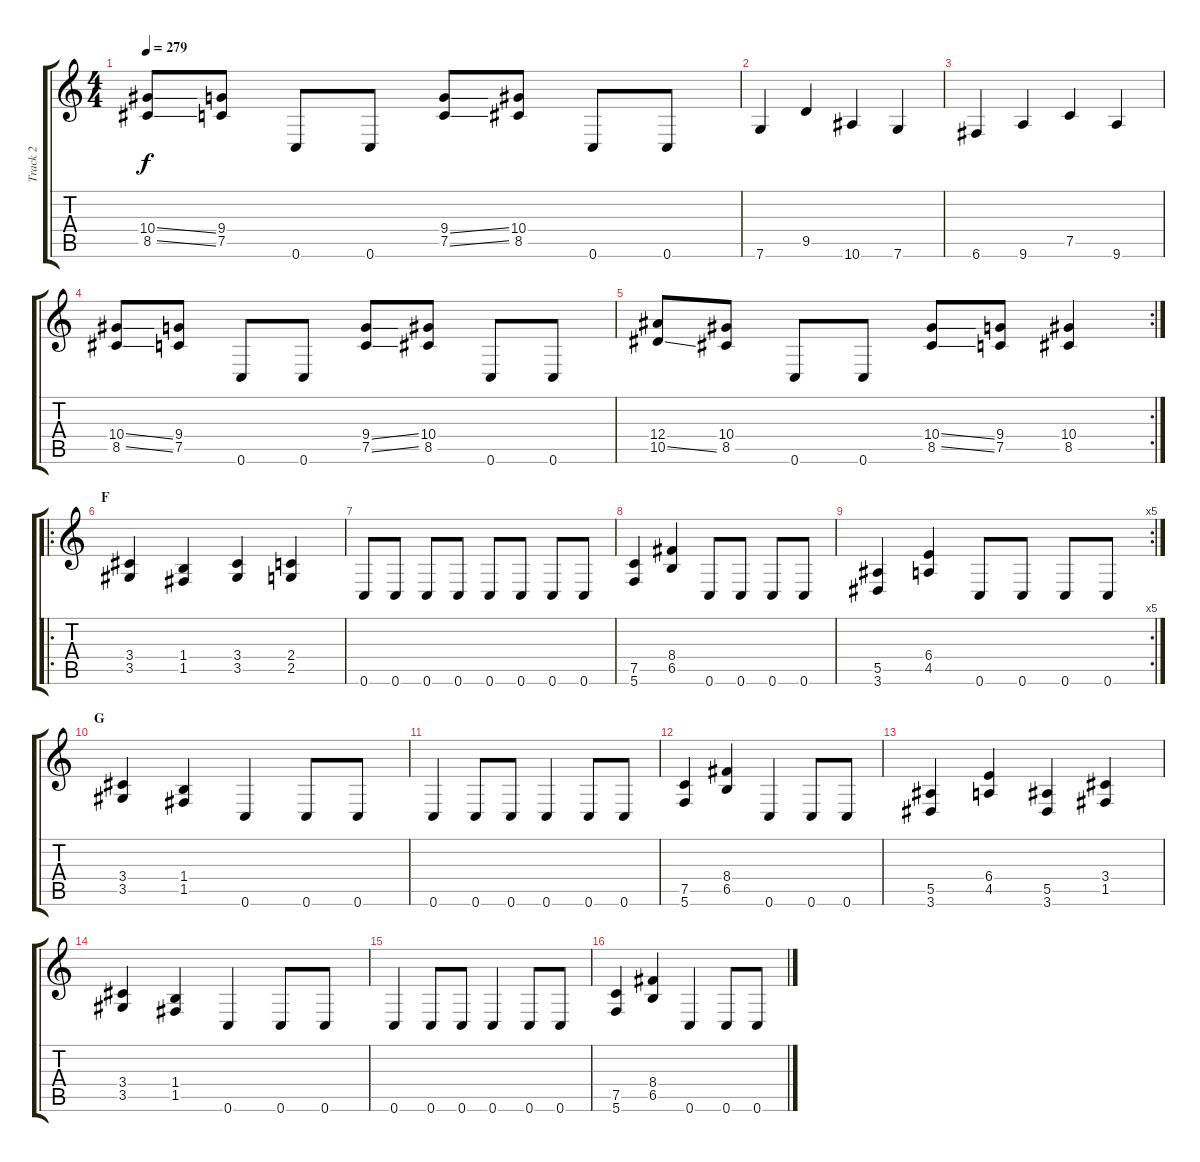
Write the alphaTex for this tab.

\track ("Track 2" "Track 2") {instrument distortionguitar}
\staff {score tabs}
\tuning (C4 G3 Eb3 Bb2 F2 C2) {hide}
\ts (4 4)
\tempo 279
\clef g2
\ks c
(10.4{ss} 8.5{ss}).8{dy f} (9.4 7.5).8 0.6.8 0.6.8 (9.4{ss} 7.5{ss}).8 (10.4 8.5).8 0.6.8 0.6.8 |
7.6.4 9.5.4 10.6.4 7.6.4 |
6.6.4 9.6.4 7.5.4 9.6.4 |
(10.4{ss} 8.5{ss}).8 (9.4 7.5).8 0.6.8 0.6.8 (9.4{ss} 7.5{ss}).8 (10.4 8.5).8 0.6.8 0.6.8 |
\rc 2
(12.4 10.5{ss}).8 (10.4 8.5).8 0.6.8 0.6.8 (10.4{ss} 8.5{ss}).8 (9.4 7.5).8 (10.4 8.5).4 |
\ro
\section ("" "F")
(3.4 3.5).4 (1.4 1.5).4 (3.4 3.5).4 (2.4 2.5).4 |
0.6.8 0.6.8 0.6.8 0.6.8 0.6.8 0.6.8 0.6.8 0.6.8 |
(7.5 5.6).4 (8.4 6.5).4 0.6.8 0.6.8 0.6.8 0.6.8 |
\rc 5
(5.5 3.6).4 (6.4 4.5).4 0.6.8 0.6.8 0.6.8 0.6.8 |
\section ("" "G")
(3.4 3.5).4 (1.4 1.5).4 0.6.4 0.6.8 0.6.8 |
0.6.4 0.6.8 0.6.8 0.6.4 0.6.8 0.6.8 |
(7.5 5.6).4 (8.4 6.5).4 0.6.4 0.6.8 0.6.8 |
(5.5 3.6).4 (6.4 4.5).4 (5.5 3.6).4 (3.4 1.5).4 |
(3.4 3.5).4 (1.4 1.5).4 0.6.4 0.6.8 0.6.8 |
0.6.4 0.6.8 0.6.8 0.6.4 0.6.8 0.6.8 |
(7.5 5.6).4 (8.4 6.5).4 0.6.4 0.6.8 0.6.8
